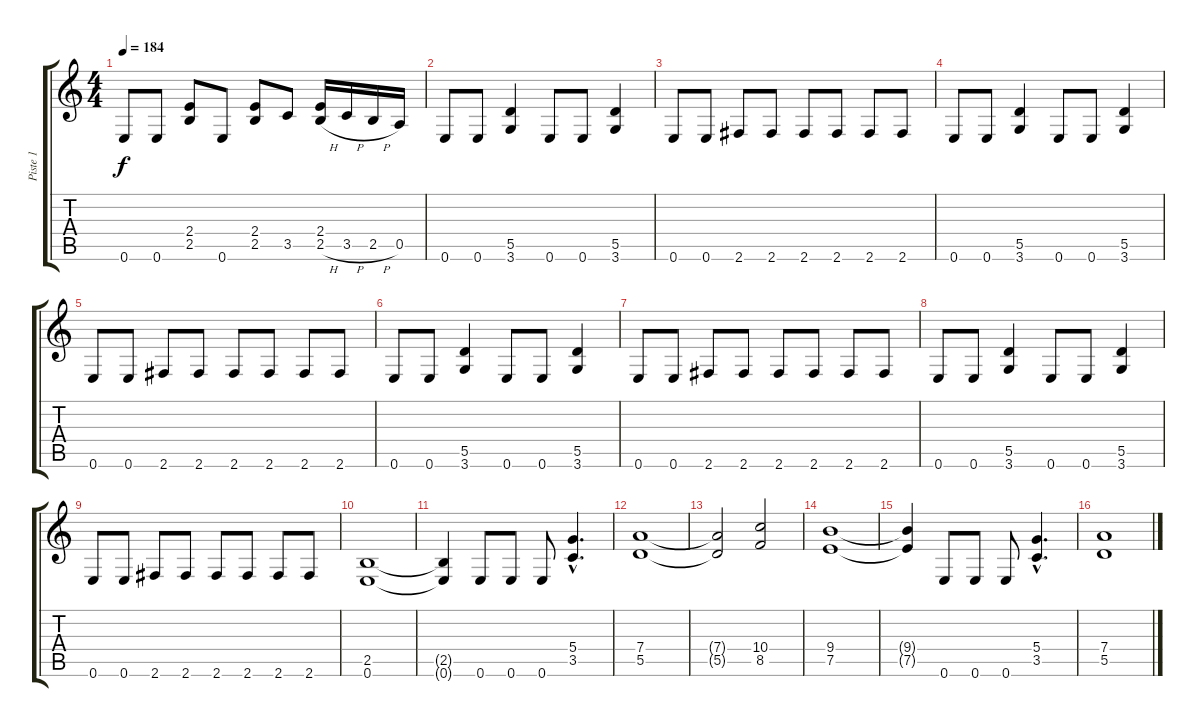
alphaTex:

\track ("Piste 1" "Piste 1") {instrument distortionguitar}
\staff {score tabs}
\tuning (E4 B3 G3 D3 A2 E2) {hide}
\ts (4 4)
\tempo 184
\clef g2
\ks c
0.6.8{dy f} 0.6.8 (2.4 2.5).8 0.6.8 (2.4 2.5).8 3.5.8 (2.4 2.5{h}).16 3.5{h}.16 2.5{h}.16 0.5.16 |
0.6.8 0.6.8 (5.5 3.6).4 0.6.8 0.6.8 (5.5 3.6).4 |
0.6.8 0.6.8 2.6.8 2.6.8 2.6.8 2.6.8 2.6.8 2.6.8 |
0.6.8 0.6.8 (5.5 3.6).4 0.6.8 0.6.8 (5.5 3.6).4 |
0.6.8 0.6.8 2.6.8 2.6.8 2.6.8 2.6.8 2.6.8 2.6.8 |
0.6.8 0.6.8 (5.5 3.6).4 0.6.8 0.6.8 (5.5 3.6).4 |
0.6.8 0.6.8 2.6.8 2.6.8 2.6.8 2.6.8 2.6.8 2.6.8 |
0.6.8 0.6.8 (5.5 3.6).4 0.6.8 0.6.8 (5.5 3.6).4 |
0.6.8 0.6.8 2.6.8 2.6.8 2.6.8 2.6.8 2.6.8 2.6.8 |
(2.5 0.6).1 |
(2.5{t} 0.6{t}).4 0.6.8 0.6.8 0.6.8 (5.4{hac} 3.5{hac}).4{d} |
(7.4 5.5).1 |
(7.4{t} 5.5{t}).2 (10.4 8.5).2 |
(9.4 7.5).1 |
(9.4{t} 7.5{t}).4 0.6.8 0.6.8 0.6.8 (5.4{hac} 3.5{hac}).4{d} |
(7.4 5.5).1
